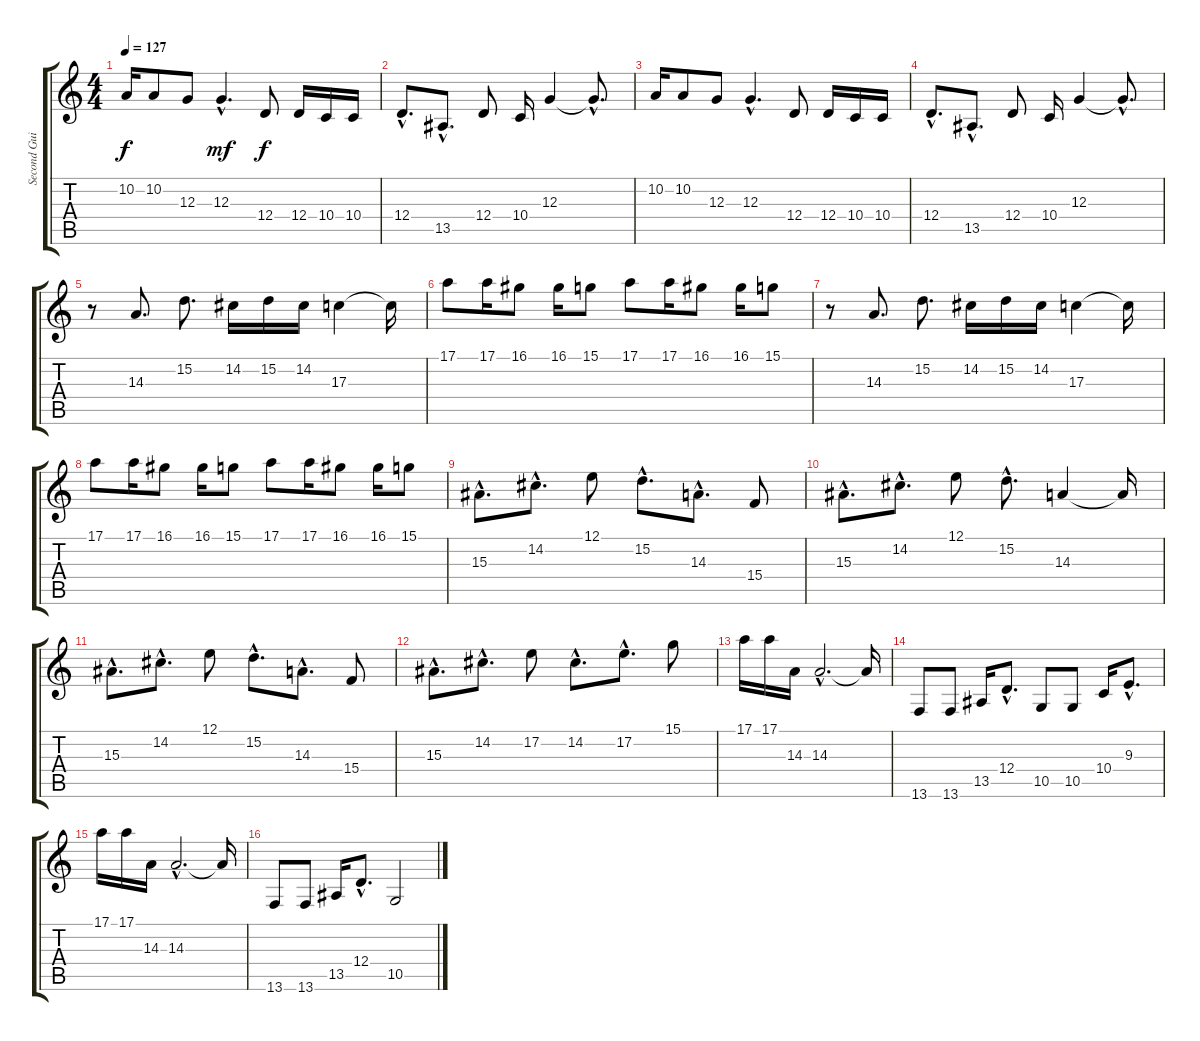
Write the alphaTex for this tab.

\track ("Second Guitar" "Second Gui") {instrument lead5charang}
\staff {score tabs}
\tuning (E4 B3 G3 D3 A2 E2) {hide}
\ts (4 4)
\section ("" "")
\tempo 127
\clef g2
\ks c
10.2.16{dy f instrument lead5charang} 10.2.8 12.3.8 12.3{hac}.4{d dy mf} 12.4.8{dy f instrument lead1square} 12.4.16 10.4.16 10.4.16 |
12.4{hac}.8{d} 13.5{hac}.8{d} 12.4.8 10.4.16 12.3.4 12.3{hac t}.8{d} |
10.2.16{instrument lead5charang} 10.2.8 12.3.8 12.3{hac}.4{d} 12.4.8{instrument lead1square} 12.4.16 10.4.16 10.4.16 |
12.4{hac}.8{d} 13.5{hac}.8{d} 12.4.8 10.4.16 12.3.4 12.3{hac t}.8{d} |
r.8 14.3.8{d instrument electricguitarclean} 15.2.8{d} 14.2.16 15.2.16 14.2.16 17.3.4 17.3{t}.16 |
17.1.8 17.1.16 16.1.8 16.1.16 15.1.8 17.1.8 17.1.16 16.1.8 16.1.16 15.1.8 |
r.8 14.3.8{d} 15.2.8{d} 14.2.16 15.2.16 14.2.16 17.3.4 17.3{t}.16 |
17.1.8 17.1.16 16.1.8 16.1.16 15.1.8 17.1.8 17.1.16 16.1.8 16.1.16 15.1.8 |
15.3{hac}.8{d instrument lead1square} 14.2{hac}.8{d} 12.1.8 15.2{hac}.8{d} 14.3{hac}.8{d} 15.4.8 |
15.3{hac}.8{d} 14.2{hac}.8{d} 12.1.8 15.2{hac}.8{d} 14.3.4 14.3{t}.16 |
15.3{hac}.8{d} 14.2{hac}.8{d} 12.1.8 15.2{hac}.8{d} 14.3{hac}.8{d} 15.4.8 |
15.3{hac}.8{d} 14.2{hac}.8{d} 17.2.8 14.2{hac}.8{d} 17.2{hac}.8{d} 15.1.8 |
17.1.16 17.1.16 14.3.16 14.3{hac}.2{d} 14.3{t}.16 |
13.6.8 13.6.8 13.5.16 12.4{hac}.8{d} 10.5.8 10.5.8 10.4.16 9.3{hac}.8{d} |
17.1.16 17.1.16 14.3.16 14.3{hac}.2{d} 14.3{t}.16 |
13.6.8 13.6.8 13.5.16 12.4{hac}.8{d} 10.5.2
